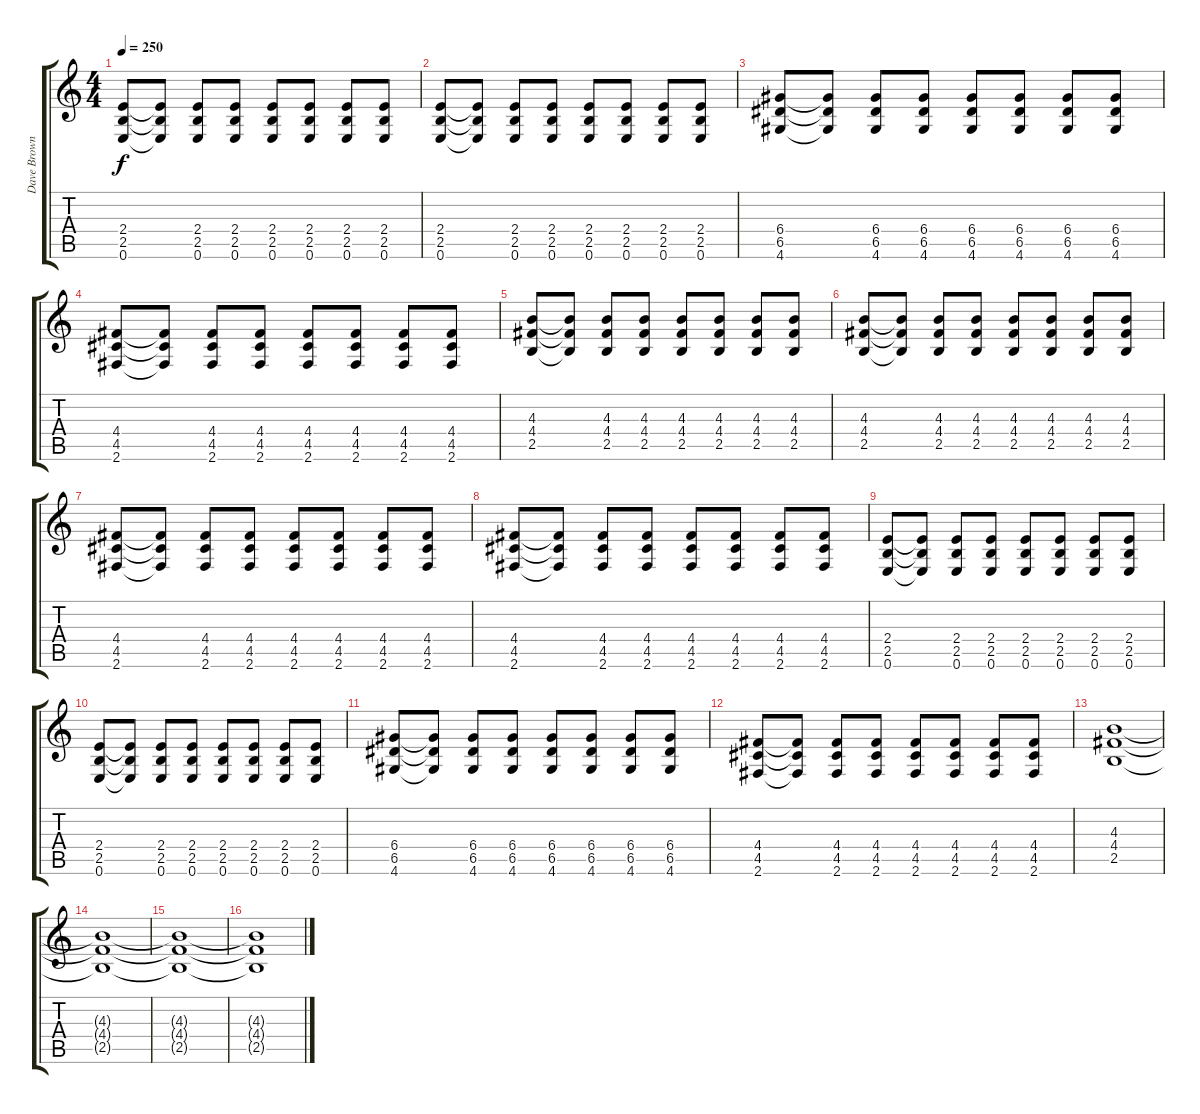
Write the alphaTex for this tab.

\track ("Dave BrownSound" "Dave Brown") {instrument distortionguitar}
\staff {score tabs}
\tuning (E4 B3 G3 D3 A2 E2) {hide}
\ts (4 4)
\tempo 250
\clef g2
\ks c
(2.4 2.5 0.6).8{dy f} (2.4{t} 2.5{t} 0.6{t}).8 (2.4 2.5 0.6).8 (2.4 2.5 0.6).8 (2.4 2.5 0.6).8 (2.4 2.5 0.6).8 (2.4 2.5 0.6).8 (2.4 2.5 0.6).8 |
(2.4 2.5 0.6).8 (2.4{t} 2.5{t} 0.6{t}).8 (2.4 2.5 0.6).8 (2.4 2.5 0.6).8 (2.4 2.5 0.6).8 (2.4 2.5 0.6).8 (2.4 2.5 0.6).8 (2.4 2.5 0.6).8 |
(6.4 6.5 4.6).8 (6.4{t} 6.5{t} 4.6{t}).8 (6.4 6.5 4.6).8 (6.4 6.5 4.6).8 (6.4 6.5 4.6).8 (6.4 6.5 4.6).8 (6.4 6.5 4.6).8 (6.4 6.5 4.6).8 |
(4.4 4.5 2.6).8 (4.4{t} 4.5{t} 2.6{t}).8 (4.4 4.5 2.6).8 (4.4 4.5 2.6).8 (4.4 4.5 2.6).8 (4.4 4.5 2.6).8 (4.4 4.5 2.6).8 (4.4 4.5 2.6).8 |
(4.3 4.4 2.5).8 (4.3{t} 4.4{t} 2.5{t}).8 (4.3 4.4 2.5).8 (4.3 4.4 2.5).8 (4.3 4.4 2.5).8 (4.3 4.4 2.5).8 (4.3 4.4 2.5).8 (4.3 4.4 2.5).8 |
(4.3 4.4 2.5).8 (4.3{t} 4.4{t} 2.5{t}).8 (4.3 4.4 2.5).8 (4.3 4.4 2.5).8 (4.3 4.4 2.5).8 (4.3 4.4 2.5).8 (4.3 4.4 2.5).8 (4.3 4.4 2.5).8 |
(4.4 4.5 2.6).8 (4.4{t} 4.5{t} 2.6{t}).8 (4.4 4.5 2.6).8 (4.4 4.5 2.6).8 (4.4 4.5 2.6).8 (4.4 4.5 2.6).8 (4.4 4.5 2.6).8 (4.4 4.5 2.6).8 |
(4.4 4.5 2.6).8 (4.4{t} 4.5{t} 2.6{t}).8 (4.4 4.5 2.6).8 (4.4 4.5 2.6).8 (4.4 4.5 2.6).8 (4.4 4.5 2.6).8 (4.4 4.5 2.6).8 (4.4 4.5 2.6).8 |
(2.4 2.5 0.6).8 (2.4{t} 2.5{t} 0.6{t}).8 (2.4 2.5 0.6).8 (2.4 2.5 0.6).8 (2.4 2.5 0.6).8 (2.4 2.5 0.6).8 (2.4 2.5 0.6).8 (2.4 2.5 0.6).8 |
(2.4 2.5 0.6).8 (2.4{t} 2.5{t} 0.6{t}).8 (2.4 2.5 0.6).8 (2.4 2.5 0.6).8 (2.4 2.5 0.6).8 (2.4 2.5 0.6).8 (2.4 2.5 0.6).8 (2.4 2.5 0.6).8 |
(6.4 6.5 4.6).8 (6.4{t} 6.5{t} 4.6{t}).8 (6.4 6.5 4.6).8 (6.4 6.5 4.6).8 (6.4 6.5 4.6).8 (6.4 6.5 4.6).8 (6.4 6.5 4.6).8 (6.4 6.5 4.6).8 |
(4.4 4.5 2.6).8 (4.4{t} 4.5{t} 2.6{t}).8 (4.4 4.5 2.6).8 (4.4 4.5 2.6).8 (4.4 4.5 2.6).8 (4.4 4.5 2.6).8 (4.4 4.5 2.6).8 (4.4 4.5 2.6).8 |
(4.3 4.4 2.5).1 |
(4.3{t} 4.4{t} 2.5{t}).1 |
(4.3{t} 4.4{t} 2.5{t}).1 |
(4.3{t} 4.4{t} 2.5{t}).1
